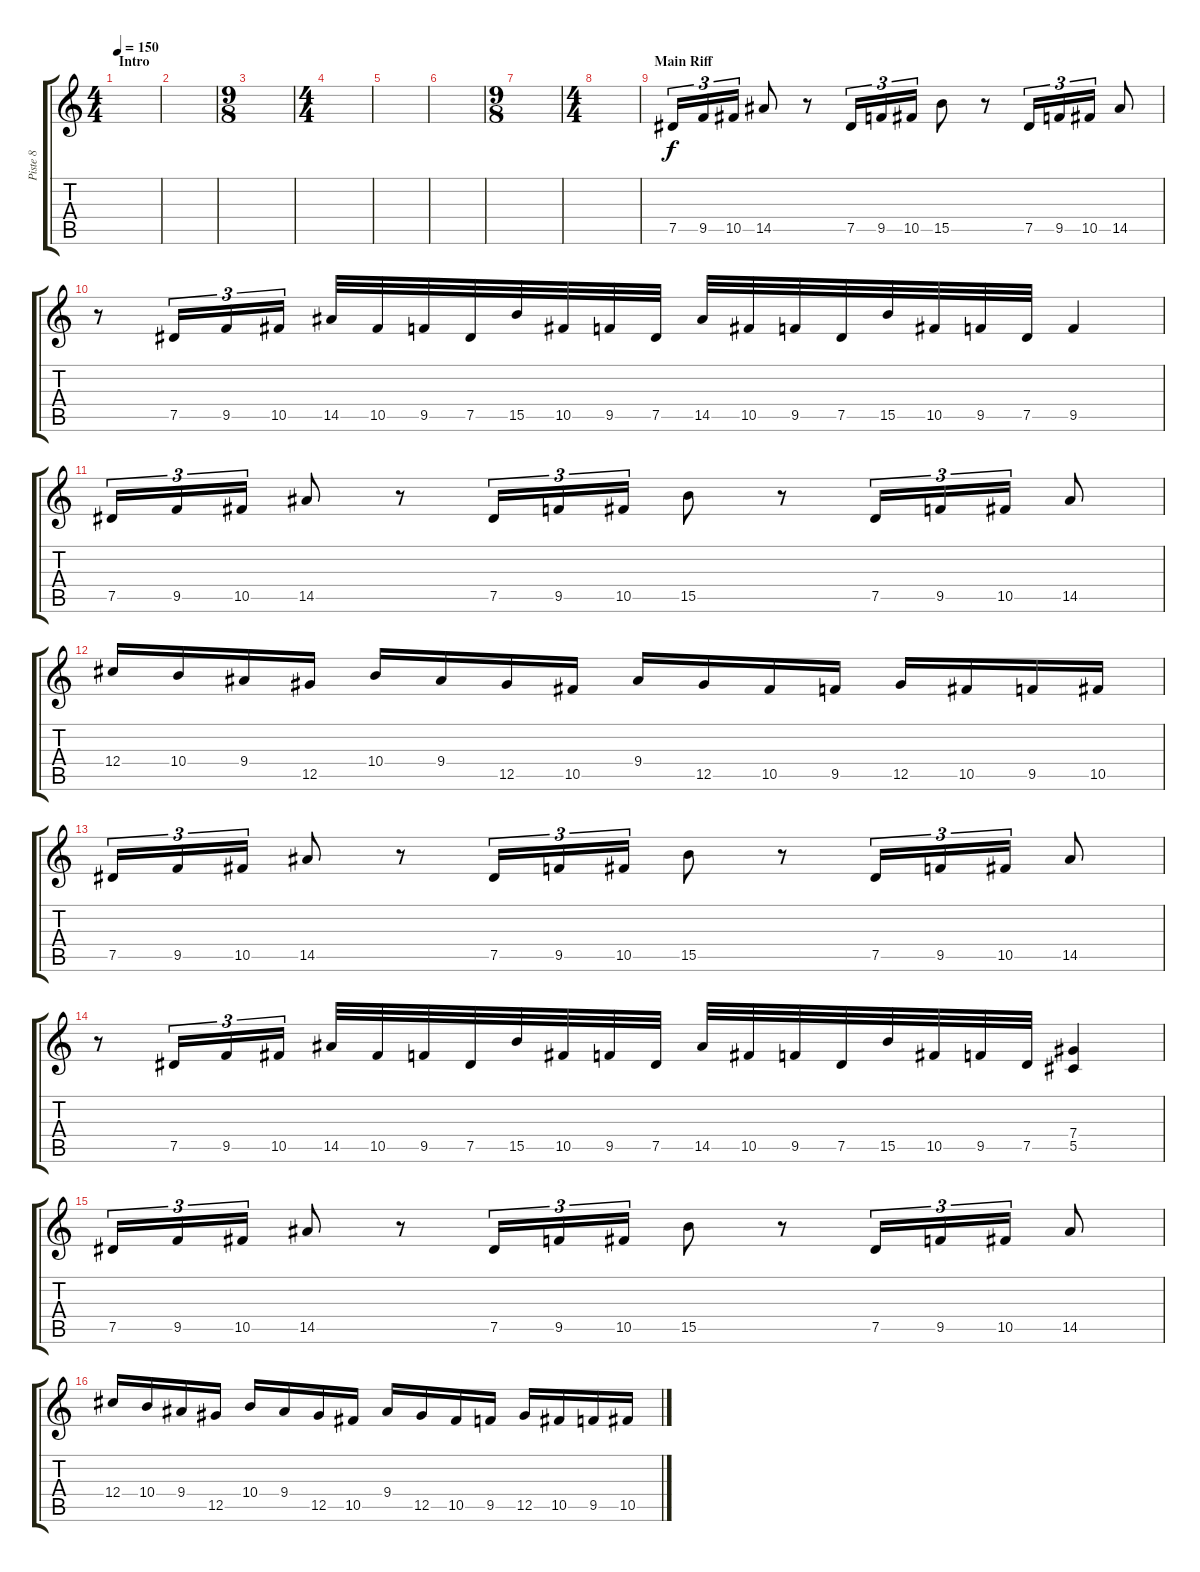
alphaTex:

\track ("Piste 8" "Piste 8") {instrument distortionguitar}
\staff {score tabs}
\tuning (Eb4 Bb3 Gb3 Db3 Ab2 Eb2) {hide}
\ts (4 4)
\section ("" "Intro")
\tempo 150
\clef g2
\ks c
|
|
\ts (9 8)
|
\ts (4 4)
|
|
|
\ts (9 8)
|
\ts (4 4)
|
\section ("" "Main Riff")
7.5.16{tu (3 2)} 9.5.16{tu (3 2)} 10.5.16{tu (3 2)} 14.5.8 r.8 7.5.16{tu (3 2)} 9.5.16{tu (3 2)} 10.5.16{tu (3 2)} 15.5.8 r.8 7.5.16{tu (3 2)} 9.5.16{tu (3 2)} 10.5.16{tu (3 2)} 14.5.8 |
r.8 7.5.16{tu (3 2)} 9.5.16{tu (3 2)} 10.5.16{tu (3 2)} 14.5.32 10.5.32 9.5.32 7.5.32 15.5.32 10.5.32 9.5.32 7.5.32 14.5.32 10.5.32 9.5.32 7.5.32 15.5.32 10.5.32 9.5.32 7.5.32 9.5.4 |
7.5.16{tu (3 2)} 9.5.16{tu (3 2)} 10.5.16{tu (3 2)} 14.5.8 r.8 7.5.16{tu (3 2)} 9.5.16{tu (3 2)} 10.5.16{tu (3 2)} 15.5.8 r.8 7.5.16{tu (3 2)} 9.5.16{tu (3 2)} 10.5.16{tu (3 2)} 14.5.8 |
12.4.16 10.4.16 9.4.16 12.5.16 10.4.16 9.4.16 12.5.16 10.5.16 9.4.16 12.5.16 10.5.16 9.5.16 12.5.16 10.5.16 9.5.16 10.5.16 |
7.5.16{tu (3 2)} 9.5.16{tu (3 2)} 10.5.16{tu (3 2)} 14.5.8 r.8 7.5.16{tu (3 2)} 9.5.16{tu (3 2)} 10.5.16{tu (3 2)} 15.5.8 r.8 7.5.16{tu (3 2)} 9.5.16{tu (3 2)} 10.5.16{tu (3 2)} 14.5.8 |
r.8 7.5.16{tu (3 2)} 9.5.16{tu (3 2)} 10.5.16{tu (3 2)} 14.5.32 10.5.32 9.5.32 7.5.32 15.5.32 10.5.32 9.5.32 7.5.32 14.5.32 10.5.32 9.5.32 7.5.32 15.5.32 10.5.32 9.5.32 7.5.32 (7.4 5.5).4 |
7.5.16{tu (3 2)} 9.5.16{tu (3 2)} 10.5.16{tu (3 2)} 14.5.8 r.8 7.5.16{tu (3 2)} 9.5.16{tu (3 2)} 10.5.16{tu (3 2)} 15.5.8 r.8 7.5.16{tu (3 2)} 9.5.16{tu (3 2)} 10.5.16{tu (3 2)} 14.5.8 |
12.4.16 10.4.16 9.4.16 12.5.16 10.4.16 9.4.16 12.5.16 10.5.16 9.4.16 12.5.16 10.5.16 9.5.16 12.5.16 10.5.16 9.5.16 10.5.16
